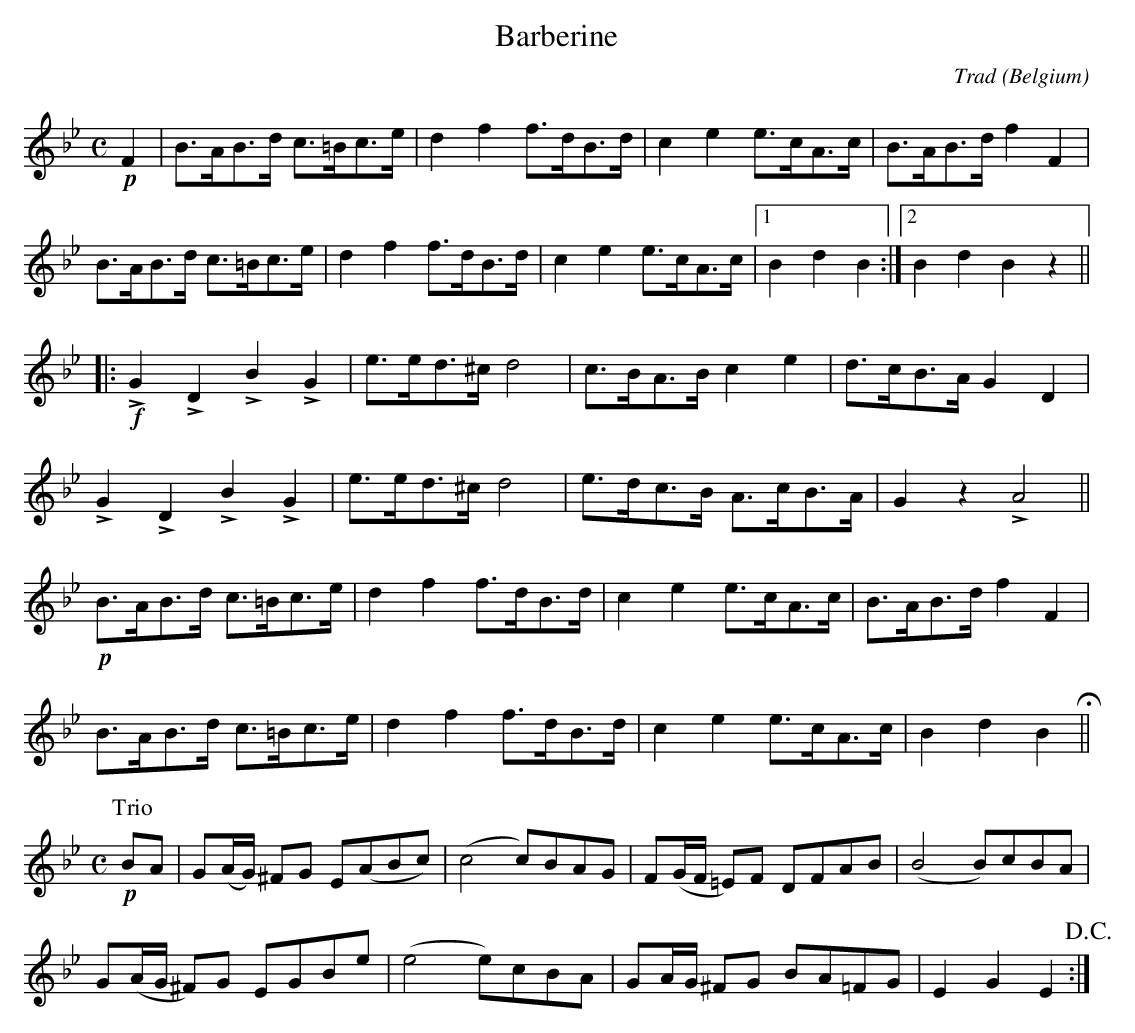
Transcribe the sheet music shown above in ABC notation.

X:1
T:Barberine
C:Trad
O:Belgium
M:C
L:1/8
K:Bb
!p!F2|B>AB>d c>=Bc>e|d2f2 f>dB>d|c2e2 e>cA>c|B>AB>d f2F2|
B>AB>d c>=Bc>e|d2f2 f>dB>d|c2e2 e>cA>c|[1B2d2 B2:|[2B2d2 B2z2||
|:!f!!accent!G2!accent!D2 !accent!B2!accent!G2|e>ed>^c d4|c>BA>B c2e2|d>cB>A G2D2|
!accent!G2!accent!D2 !accent!B2!accent!G2|e>ed>^c d4|e>dc>B A>cB>A|G2z2 !accent!A4||
!p!B>AB>d c>=Bc>e|d2f2 f>dB>d|c2e2 e>cA>c|B>AB>d f2F2|
B>AB>d c>=Bc>e|d2f2 f>dB>d|c2e2 e>cA>c|B2d2 B2!fermata!||
K:Bb
M:C
P:Trio
!p!BA|G(A/G/) ^FG E(ABc)|(c4c)BAG|F(G/F/ =E)F DFAB|(B4B)cBA|
G(A/G/ ^F)G EGBe|(e4 e)cBA|GA/G/ ^FG BA=FG|E2G2 E2!D.C.!:|]
